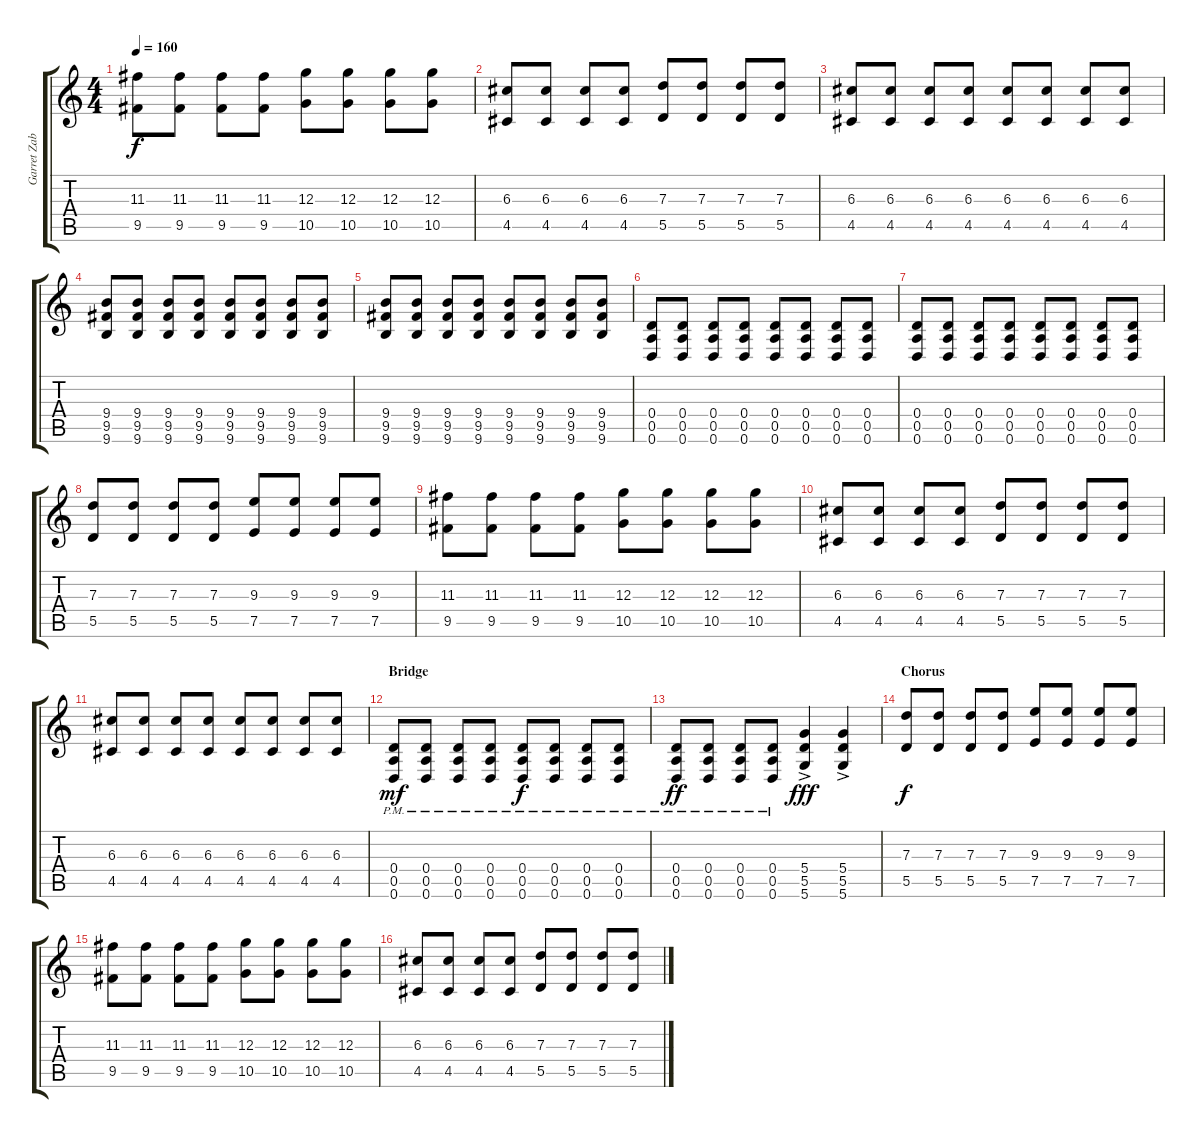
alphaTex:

\track ("Garret Zablocki" "Garret Zab") {instrument electricguitarjazz}
\staff {score tabs}
\tuning (E4 B3 G3 D3 A2 D2) {hide}
\ts (4 4)
\tempo 160
\clef g2
\ks c
(11.3 9.5).8{dy f} (11.3 9.5).8 (11.3 9.5).8 (11.3 9.5).8 (12.3 10.5).8 (12.3 10.5).8 (12.3 10.5).8 (12.3 10.5).8 |
(6.3 4.5).8 (6.3 4.5).8 (6.3 4.5).8 (6.3 4.5).8 (7.3 5.5).8 (7.3 5.5).8 (7.3 5.5).8 (7.3 5.5).8 |
(6.3 4.5).8 (6.3 4.5).8 (6.3 4.5).8 (6.3 4.5).8 (6.3 4.5).8 (6.3 4.5).8 (6.3 4.5).8 (6.3 4.5).8 |
(9.4 9.5 9.6).8 (9.4 9.5 9.6).8 (9.4 9.5 9.6).8 (9.4 9.5 9.6).8 (9.4 9.5 9.6).8 (9.4 9.5 9.6).8 (9.4 9.5 9.6).8 (9.4 9.5 9.6).8 |
(9.4 9.5 9.6).8 (9.4 9.5 9.6).8 (9.4 9.5 9.6).8 (9.4 9.5 9.6).8 (9.4 9.5 9.6).8 (9.4 9.5 9.6).8 (9.4 9.5 9.6).8 (9.4 9.5 9.6).8 |
(0.4 0.5 0.6).8 (0.4 0.5 0.6).8 (0.4 0.5 0.6).8 (0.4 0.5 0.6).8 (0.4 0.5 0.6).8 (0.4 0.5 0.6).8 (0.4 0.5 0.6).8 (0.4 0.5 0.6).8 |
(0.4 0.5 0.6).8 (0.4 0.5 0.6).8 (0.4 0.5 0.6).8 (0.4 0.5 0.6).8 (0.4 0.5 0.6).8 (0.4 0.5 0.6).8 (0.4 0.5 0.6).8 (0.4 0.5 0.6).8 |
(7.3 5.5).8 (7.3 5.5).8 (7.3 5.5).8 (7.3 5.5).8 (9.3 7.5).8 (9.3 7.5).8 (9.3 7.5).8 (9.3 7.5).8 |
(11.3 9.5).8 (11.3 9.5).8 (11.3 9.5).8 (11.3 9.5).8 (12.3 10.5).8 (12.3 10.5).8 (12.3 10.5).8 (12.3 10.5).8 |
(6.3 4.5).8 (6.3 4.5).8 (6.3 4.5).8 (6.3 4.5).8 (7.3 5.5).8 (7.3 5.5).8 (7.3 5.5).8 (7.3 5.5).8 |
(6.3 4.5).8 (6.3 4.5).8 (6.3 4.5).8 (6.3 4.5).8 (6.3 4.5).8 (6.3 4.5).8 (6.3 4.5).8 (6.3 4.5).8 |
\section ("" "Bridge")
(0.4{pm} 0.5{pm} 0.6{pm}).8{dy mf} (0.4{pm} 0.5{pm} 0.6{pm}).8 (0.4{pm} 0.5{pm} 0.6{pm}).8 (0.4{pm} 0.5{pm} 0.6{pm}).8 (0.4{pm} 0.5{pm} 0.6{pm}).8{dy f} (0.4{pm} 0.5{pm} 0.6{pm}).8 (0.4{pm} 0.5{pm} 0.6{pm}).8 (0.4{pm} 0.5{pm} 0.6{pm}).8 |
(0.4{pm} 0.5{pm} 0.6{pm}).8{dy ff} (0.4{pm} 0.5{pm} 0.6{pm}).8 (0.4{pm} 0.5{pm} 0.6{pm}).8 (0.4{pm} 0.5{pm} 0.6{pm}).8 (5.4{ac} 5.5{ac} 5.6{ac}).4{dy fff} (5.4{ac} 5.5{ac} 5.6{ac}).4 |
\section ("" "Chorus")
(7.3 5.5).8{dy f instrument distortionguitar} (7.3 5.5).8 (7.3 5.5).8 (7.3 5.5).8 (9.3 7.5).8 (9.3 7.5).8 (9.3 7.5).8 (9.3 7.5).8 |
(11.3 9.5).8 (11.3 9.5).8 (11.3 9.5).8 (11.3 9.5).8 (12.3 10.5).8 (12.3 10.5).8 (12.3 10.5).8 (12.3 10.5).8 |
(6.3 4.5).8 (6.3 4.5).8 (6.3 4.5).8 (6.3 4.5).8 (7.3 5.5).8 (7.3 5.5).8 (7.3 5.5).8 (7.3 5.5).8
